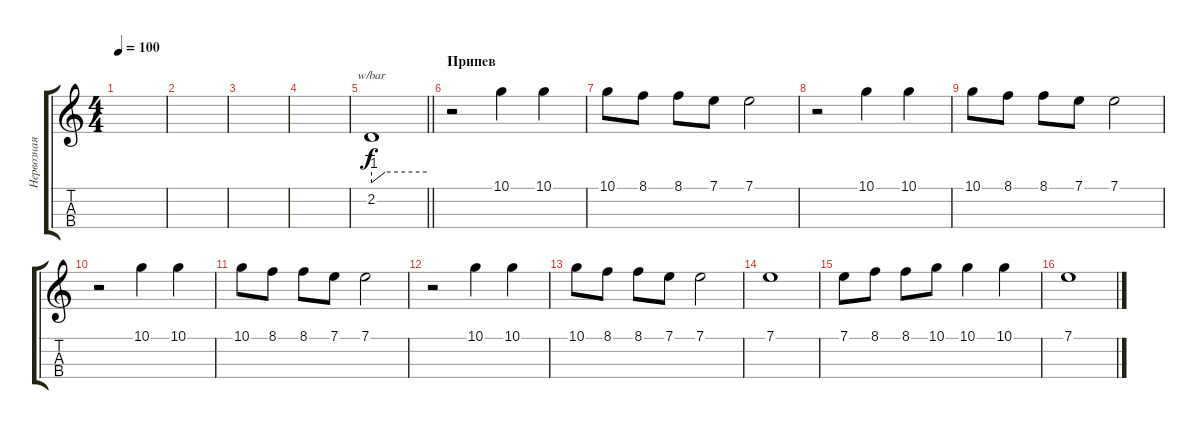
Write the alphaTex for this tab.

\track ("Нервозная скрипка" "Нервозная ") {instrument viola}
\staff {score tabs}
\tuning (A4 D4 G3 C3) {hide}
\ts (4 4)
\tempo 100
\clef g2
\ks c
|
|
|
|
\barLineRight lightlight
2.2.1{tbe (custom default 0 -4 15 0 60 0) dy f} |
\section ("" "Припев")
r.2 10.1.4 10.1.4 |
10.1.8 8.1.8 8.1.8 7.1.8 7.1.2 |
r.2 10.1.4 10.1.4 |
10.1.8 8.1.8 8.1.8 7.1.8 7.1.2 |
r.2 10.1.4 10.1.4 |
10.1.8 8.1.8 8.1.8 7.1.8 7.1.2 |
r.2 10.1.4 10.1.4 |
10.1.8 8.1.8 8.1.8 7.1.8 7.1.2 |
7.1.1 |
7.1.8 8.1.8 8.1.8 10.1.8 10.1.4 10.1.4 |
7.1.1
